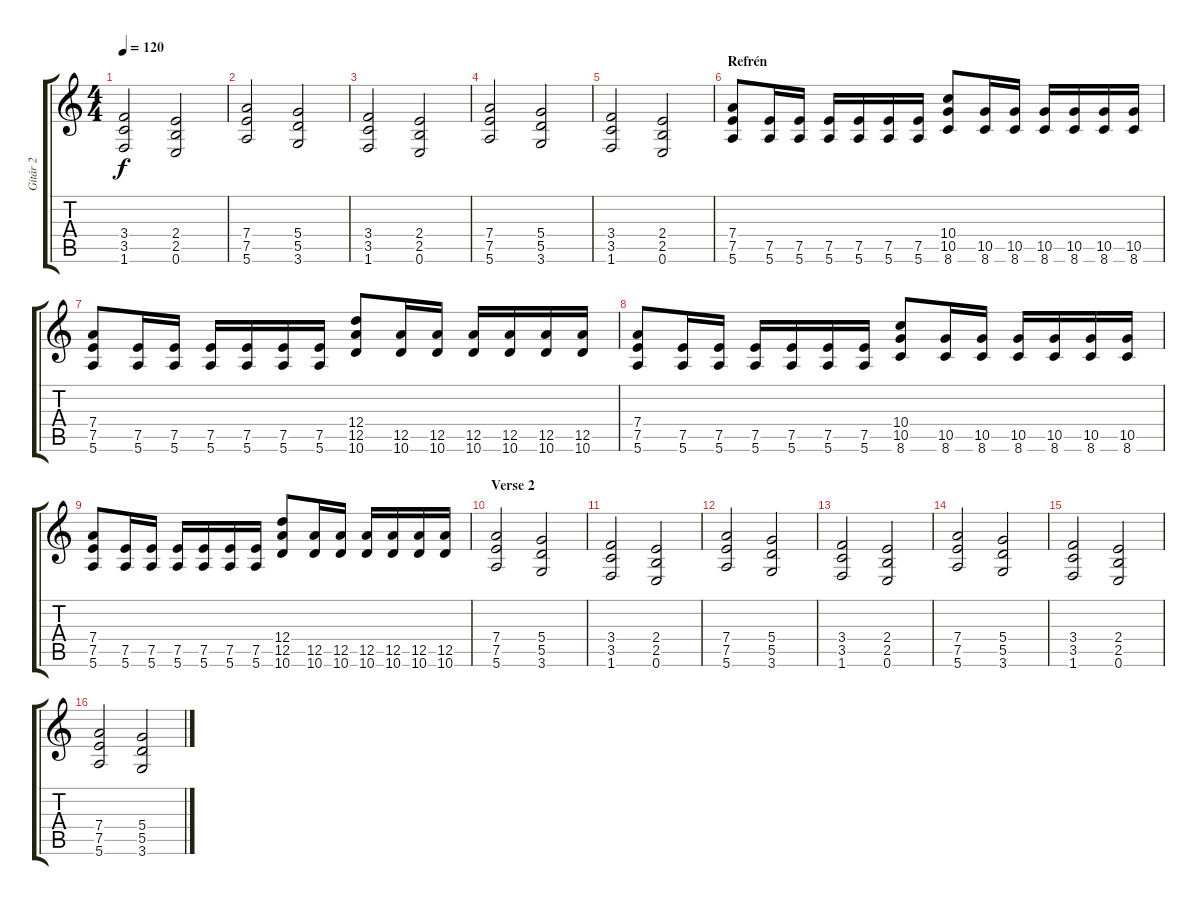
\track ("Gitár 2" "Gitár 2") {instrument distortionguitar}
\staff {score tabs}
\tuning (E4 B3 G3 D3 A2 E2) {hide}
\ts (4 4)
\tempo 120
\clef g2
\ks c
(3.4 3.5 1.6).2{dy f} (2.4 2.5 0.6).2 |
(7.4 7.5 5.6).2 (5.4 5.5 3.6).2 |
(3.4 3.5 1.6).2 (2.4 2.5 0.6).2 |
(7.4 7.5 5.6).2 (5.4 5.5 3.6).2 |
(3.4 3.5 1.6).2 (2.4 2.5 0.6).2 |
\section ("" "Refrén")
(7.4 7.5 5.6).8 (7.5 5.6).16 (7.5 5.6).16 (7.5 5.6).16 (7.5 5.6).16 (7.5 5.6).16 (7.5 5.6).16 (10.4 10.5 8.6).8 (10.5 8.6).16 (10.5 8.6).16 (10.5 8.6).16 (10.5 8.6).16 (10.5 8.6).16 (10.5 8.6).16 |
(7.4 7.5 5.6).8 (7.5 5.6).16 (7.5 5.6).16 (7.5 5.6).16 (7.5 5.6).16 (7.5 5.6).16 (7.5 5.6).16 (12.4 12.5 10.6).8 (12.5 10.6).16 (12.5 10.6).16 (12.5 10.6).16 (12.5 10.6).16 (12.5 10.6).16 (12.5 10.6).16 |
(7.4 7.5 5.6).8 (7.5 5.6).16 (7.5 5.6).16 (7.5 5.6).16 (7.5 5.6).16 (7.5 5.6).16 (7.5 5.6).16 (10.4 10.5 8.6).8 (10.5 8.6).16 (10.5 8.6).16 (10.5 8.6).16 (10.5 8.6).16 (10.5 8.6).16 (10.5 8.6).16 |
(7.4 7.5 5.6).8 (7.5 5.6).16 (7.5 5.6).16 (7.5 5.6).16 (7.5 5.6).16 (7.5 5.6).16 (7.5 5.6).16 (12.4 12.5 10.6).8 (12.5 10.6).16 (12.5 10.6).16 (12.5 10.6).16 (12.5 10.6).16 (12.5 10.6).16 (12.5 10.6).16 |
\section ("" "Verse 2")
(7.4 7.5 5.6).2 (5.4 5.5 3.6).2 |
(3.4 3.5 1.6).2 (2.4 2.5 0.6).2 |
(7.4 7.5 5.6).2 (5.4 5.5 3.6).2 |
(3.4 3.5 1.6).2 (2.4 2.5 0.6).2 |
(7.4 7.5 5.6).2 (5.4 5.5 3.6).2 |
(3.4 3.5 1.6).2 (2.4 2.5 0.6).2 |
(7.4 7.5 5.6).2 (5.4 5.5 3.6).2
